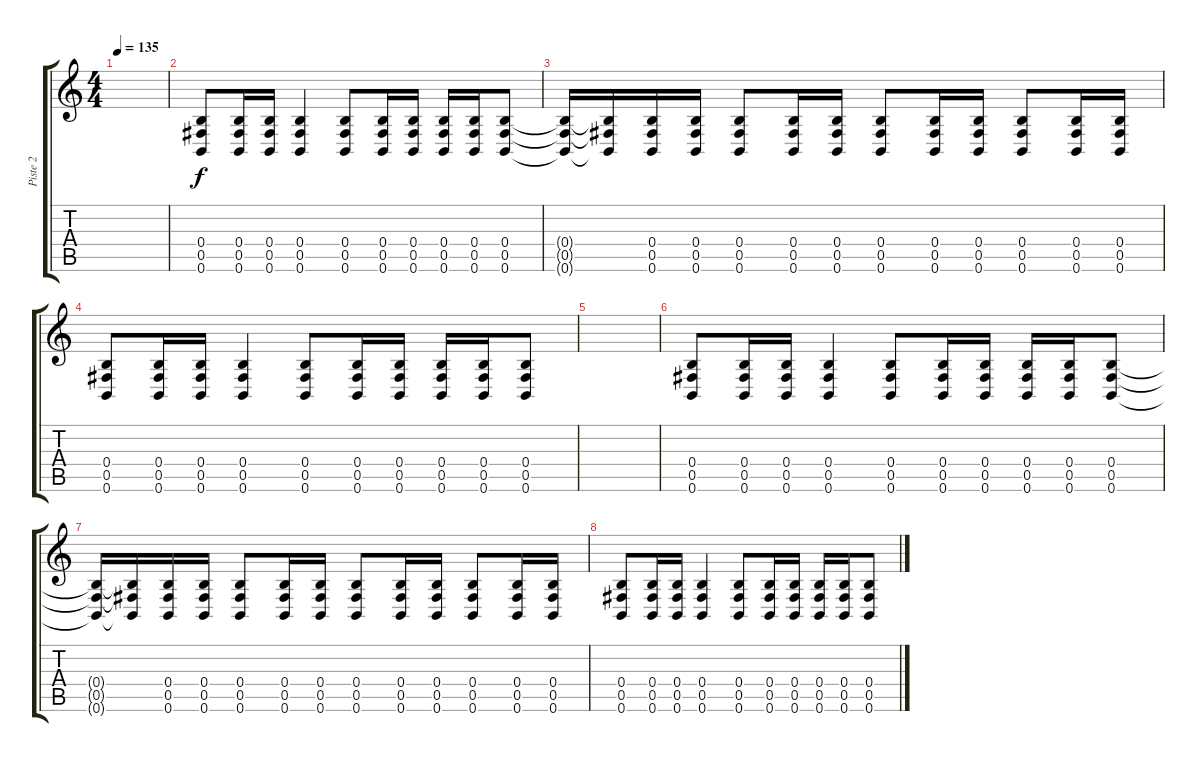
\track ("Piste 2" "Piste 2") {instrument distortionguitar}
\staff {score tabs}
\tuning (Db4 Ab3 E3 B2 Gb2 B1) {hide}
\ts (4 4)
\tempo 135
\clef g2
\ks c
|
(0.4 0.5 0.6).8 (0.4 0.5 0.6).16 (0.4 0.5 0.6).16 (0.4 0.5 0.6).4 (0.4 0.5 0.6).8 (0.4 0.5 0.6).16 (0.4 0.5 0.6).16 (0.4 0.5 0.6).16 (0.4 0.5 0.6).16 (0.4 0.5 0.6).8 |
(0.4{t} 0.5{t} 0.6{t}).16 (0.4{t} 0.5{t} 0.6{t}).16 (0.4 0.5 0.6).16 (0.4 0.5 0.6).16 (0.4 0.5 0.6).8 (0.4 0.5 0.6).16 (0.4 0.5 0.6).16 (0.4 0.5 0.6).8 (0.4 0.5 0.6).16 (0.4 0.5 0.6).16 (0.4 0.5 0.6).8 (0.4 0.5 0.6).16 (0.4 0.5 0.6).16 |
(0.4 0.5 0.6).8 (0.4 0.5 0.6).16 (0.4 0.5 0.6).16 (0.4 0.5 0.6).4 (0.4 0.5 0.6).8 (0.4 0.5 0.6).16 (0.4 0.5 0.6).16 (0.4 0.5 0.6).16 (0.4 0.5 0.6).16 (0.4 0.5 0.6).8 |
|
(0.4 0.5 0.6).8 (0.4 0.5 0.6).16 (0.4 0.5 0.6).16 (0.4 0.5 0.6).4 (0.4 0.5 0.6).8 (0.4 0.5 0.6).16 (0.4 0.5 0.6).16 (0.4 0.5 0.6).16 (0.4 0.5 0.6).16 (0.4 0.5 0.6).8 |
(0.4{t} 0.5{t} 0.6{t}).16 (0.4{t} 0.5{t} 0.6{t}).16 (0.4 0.5 0.6).16 (0.4 0.5 0.6).16 (0.4 0.5 0.6).8 (0.4 0.5 0.6).16 (0.4 0.5 0.6).16 (0.4 0.5 0.6).8 (0.4 0.5 0.6).16 (0.4 0.5 0.6).16 (0.4 0.5 0.6).8 (0.4 0.5 0.6).16 (0.4 0.5 0.6).16 |
(0.4 0.5 0.6).8 (0.4 0.5 0.6).16 (0.4 0.5 0.6).16 (0.4 0.5 0.6).4 (0.4 0.5 0.6).8 (0.4 0.5 0.6).16 (0.4 0.5 0.6).16 (0.4 0.5 0.6).16 (0.4 0.5 0.6).16 (0.4 0.5 0.6).8
